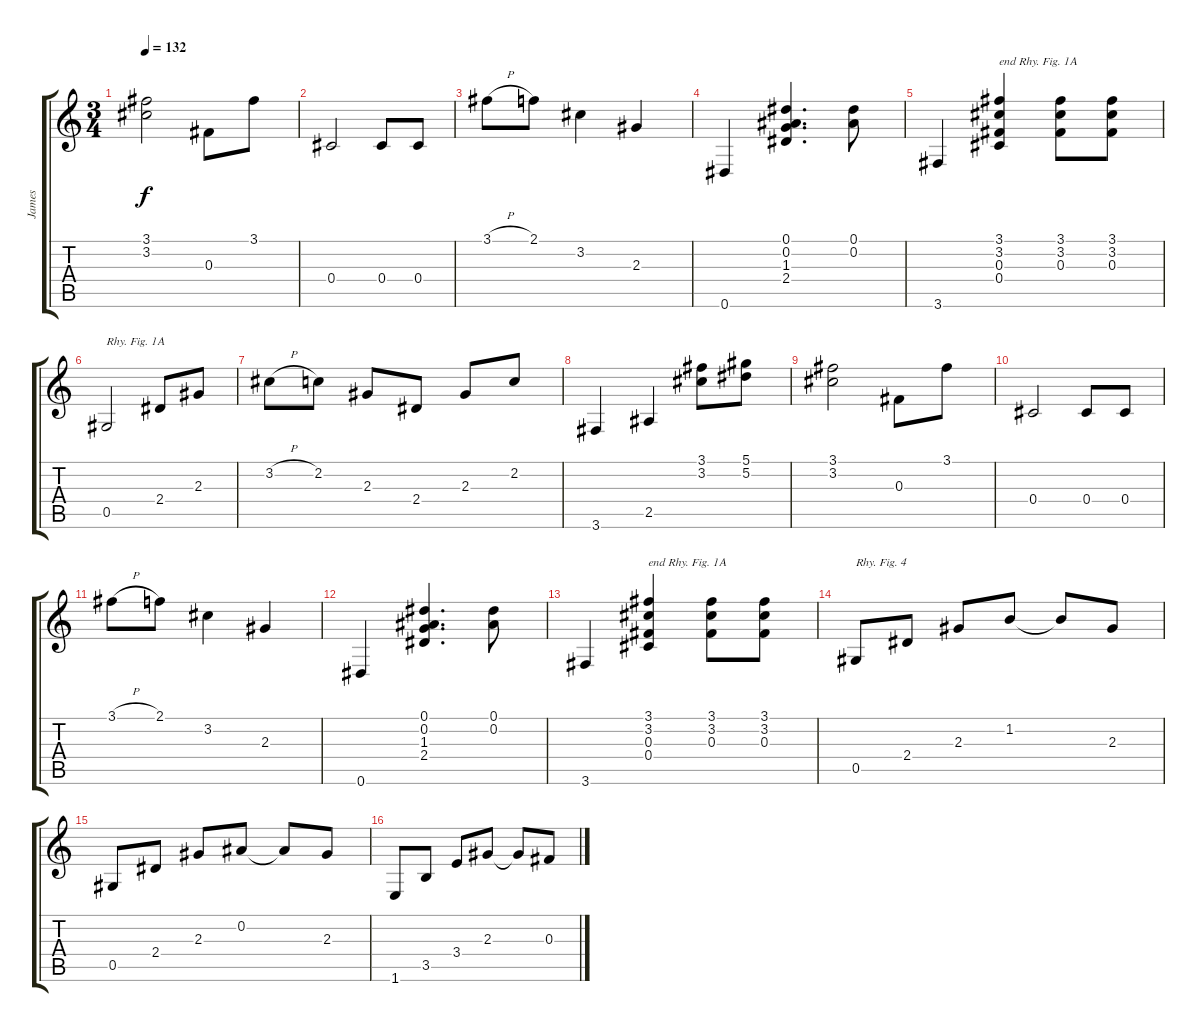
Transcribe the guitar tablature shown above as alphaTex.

\track ("James" "James") {instrument electricguitarjazz}
\staff {score tabs}
\tuning (Eb4 Bb3 Gb3 Db3 Ab2 Eb2) {hide}
\ts (3 4)
\tempo 132
\clef g2
\ks c
(3.1 3.2).2{dy f} 0.3.8 3.1.8 |
0.4.2 0.4.8 0.4.8 |
3.1{h}.8 2.1.8 3.2.4 2.3.4 |
0.6.4 (0.1 0.2 1.3 2.4).4{d} (0.1 0.2).8 |
3.6.4 (3.1 3.2 0.3 0.4).4{txt "end Rhy. Fig. 1A"} (3.1 3.2 0.3).8 (3.1 3.2 0.3).8 |
0.5.2{txt "Rhy. Fig. 1A"} 2.4.8 2.3.8 |
3.2{h}.8 2.2.8 2.3.8 2.4.8 2.3.8 2.2.8 |
3.6.4 2.5.4 (3.1 3.2).8 (5.1 5.2).8 |
(3.1 3.2).2 0.3.8 3.1.8 |
0.4.2 0.4.8 0.4.8 |
3.1{h}.8 2.1.8 3.2.4 2.3.4 |
0.6.4 (0.1 0.2 1.3 2.4).4{d} (0.1 0.2).8 |
3.6.4 (3.1 3.2 0.3 0.4).4{txt "end Rhy. Fig. 1A"} (3.1 3.2 0.3).8 (3.1 3.2 0.3).8 |
0.5.8{txt "Rhy. Fig. 4"} 2.4.8 2.3.8 1.2.8 1.2{t}.8 2.3.8 |
0.5.8 2.4.8 2.3.8 0.2.8 0.2{t}.8 2.3.8 |
1.6.8 3.5.8 3.4.8 2.3.8 2.3{t}.8 0.3{h}.8
